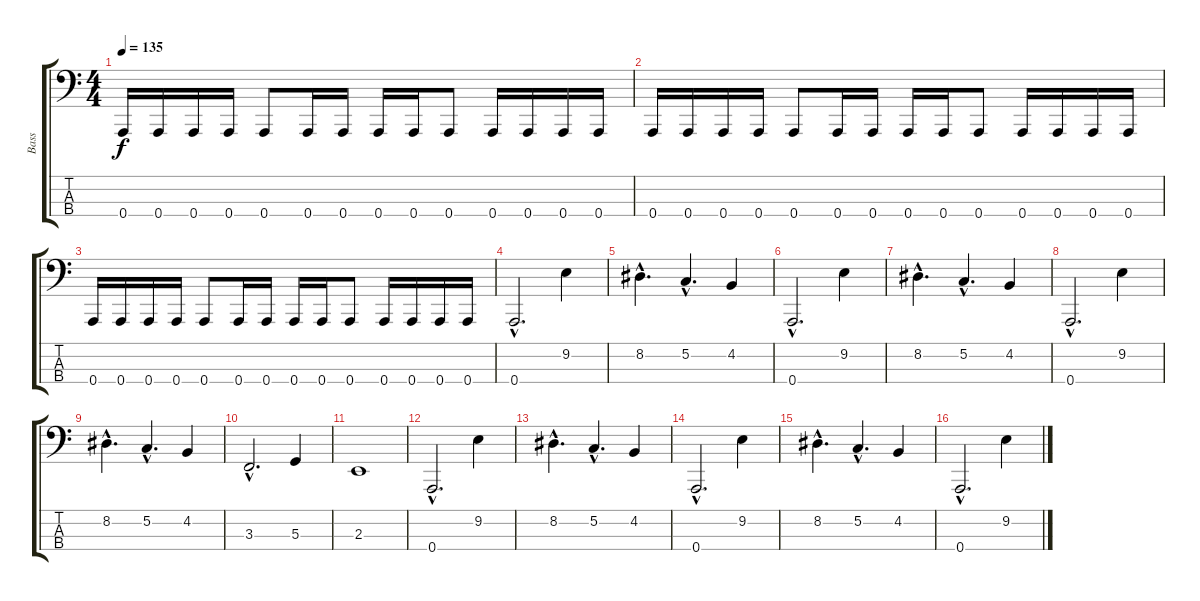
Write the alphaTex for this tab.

\track ("Bass" "Bass") {instrument electricbasspick}
\staff {score tabs}
\tuning (C2 G1 D1 A0) {hide}
\ts (4 4)
\tempo 135
\clef f4
\ks c
0.4.16{dy f} 0.4.16 0.4.16 0.4.16 0.4.8 0.4.16 0.4.16 0.4.16 0.4.16 0.4.8 0.4.16 0.4.16 0.4.16 0.4.16 |
0.4.16 0.4.16 0.4.16 0.4.16 0.4.8 0.4.16 0.4.16 0.4.16 0.4.16 0.4.8 0.4.16 0.4.16 0.4.16 0.4.16 |
0.4.16 0.4.16 0.4.16 0.4.16 0.4.8 0.4.16 0.4.16 0.4.16 0.4.16 0.4.8 0.4.16 0.4.16 0.4.16 0.4.16 |
0.4{hac}.2{d} 9.2.4 |
8.2{hac}.4{d} 5.2{hac}.4{d} 4.2.4 |
0.4{hac}.2{d} 9.2.4 |
8.2{hac}.4{d} 5.2{hac}.4{d} 4.2.4 |
0.4{hac}.2{d} 9.2.4 |
8.2{hac}.4{d} 5.2{hac}.4{d} 4.2.4 |
3.3{hac}.2{d} 5.3.4 |
2.3.1 |
0.4{hac}.2{d} 9.2.4 |
8.2{hac}.4{d} 5.2{hac}.4{d} 4.2.4 |
0.4{hac}.2{d} 9.2.4 |
8.2{hac}.4{d} 5.2{hac}.4{d} 4.2.4 |
0.4{hac}.2{d} 9.2.4
